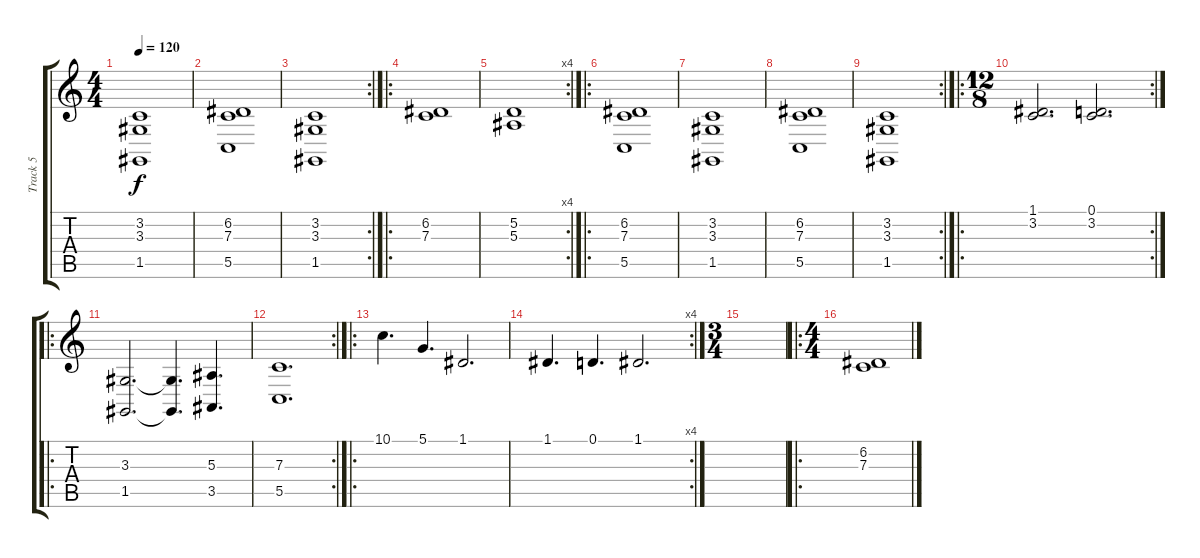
\track ("Track 5" "Track 5") {instrument stringensemble1}
\staff {score tabs}
\tuning (D4 A3 F3 C3 G2 D2) {hide}
\ts (4 4)
\tempo 120
\clef g2
\ks c
(3.2 3.3 1.5).1{dy f} |
(6.2 7.3 5.5).1 |
\rc 2
(3.2 3.3 1.5).1 |
\ro
(6.2 7.3).1 |
\rc 4
(5.2 5.3).1 |
\ro
(6.2 7.3 5.5).1 |
(3.2 3.3 1.5).1 |
(6.2 7.3 5.5).1 |
\rc 2
(3.2 3.3 1.5).1 |
\ro
\rc 2
\ts (12 8)
(1.1 3.2).2{d} (0.1 3.2).2{d} |
\ro
(3.3 1.5).2{d} (3.3{t} 1.5{t}).4{d} (5.3 3.5).4{d} |
\rc 2
(7.3 5.5).1{d} |
\ro
10.1.4{d} 5.1.4{d} 1.1.2{d} |
\rc 4
1.1.4{d} 0.1.4{d} 1.1.2{d} |
\ts (3 4)
|
\ro
\ts (4 4)
(6.2 7.3).1
